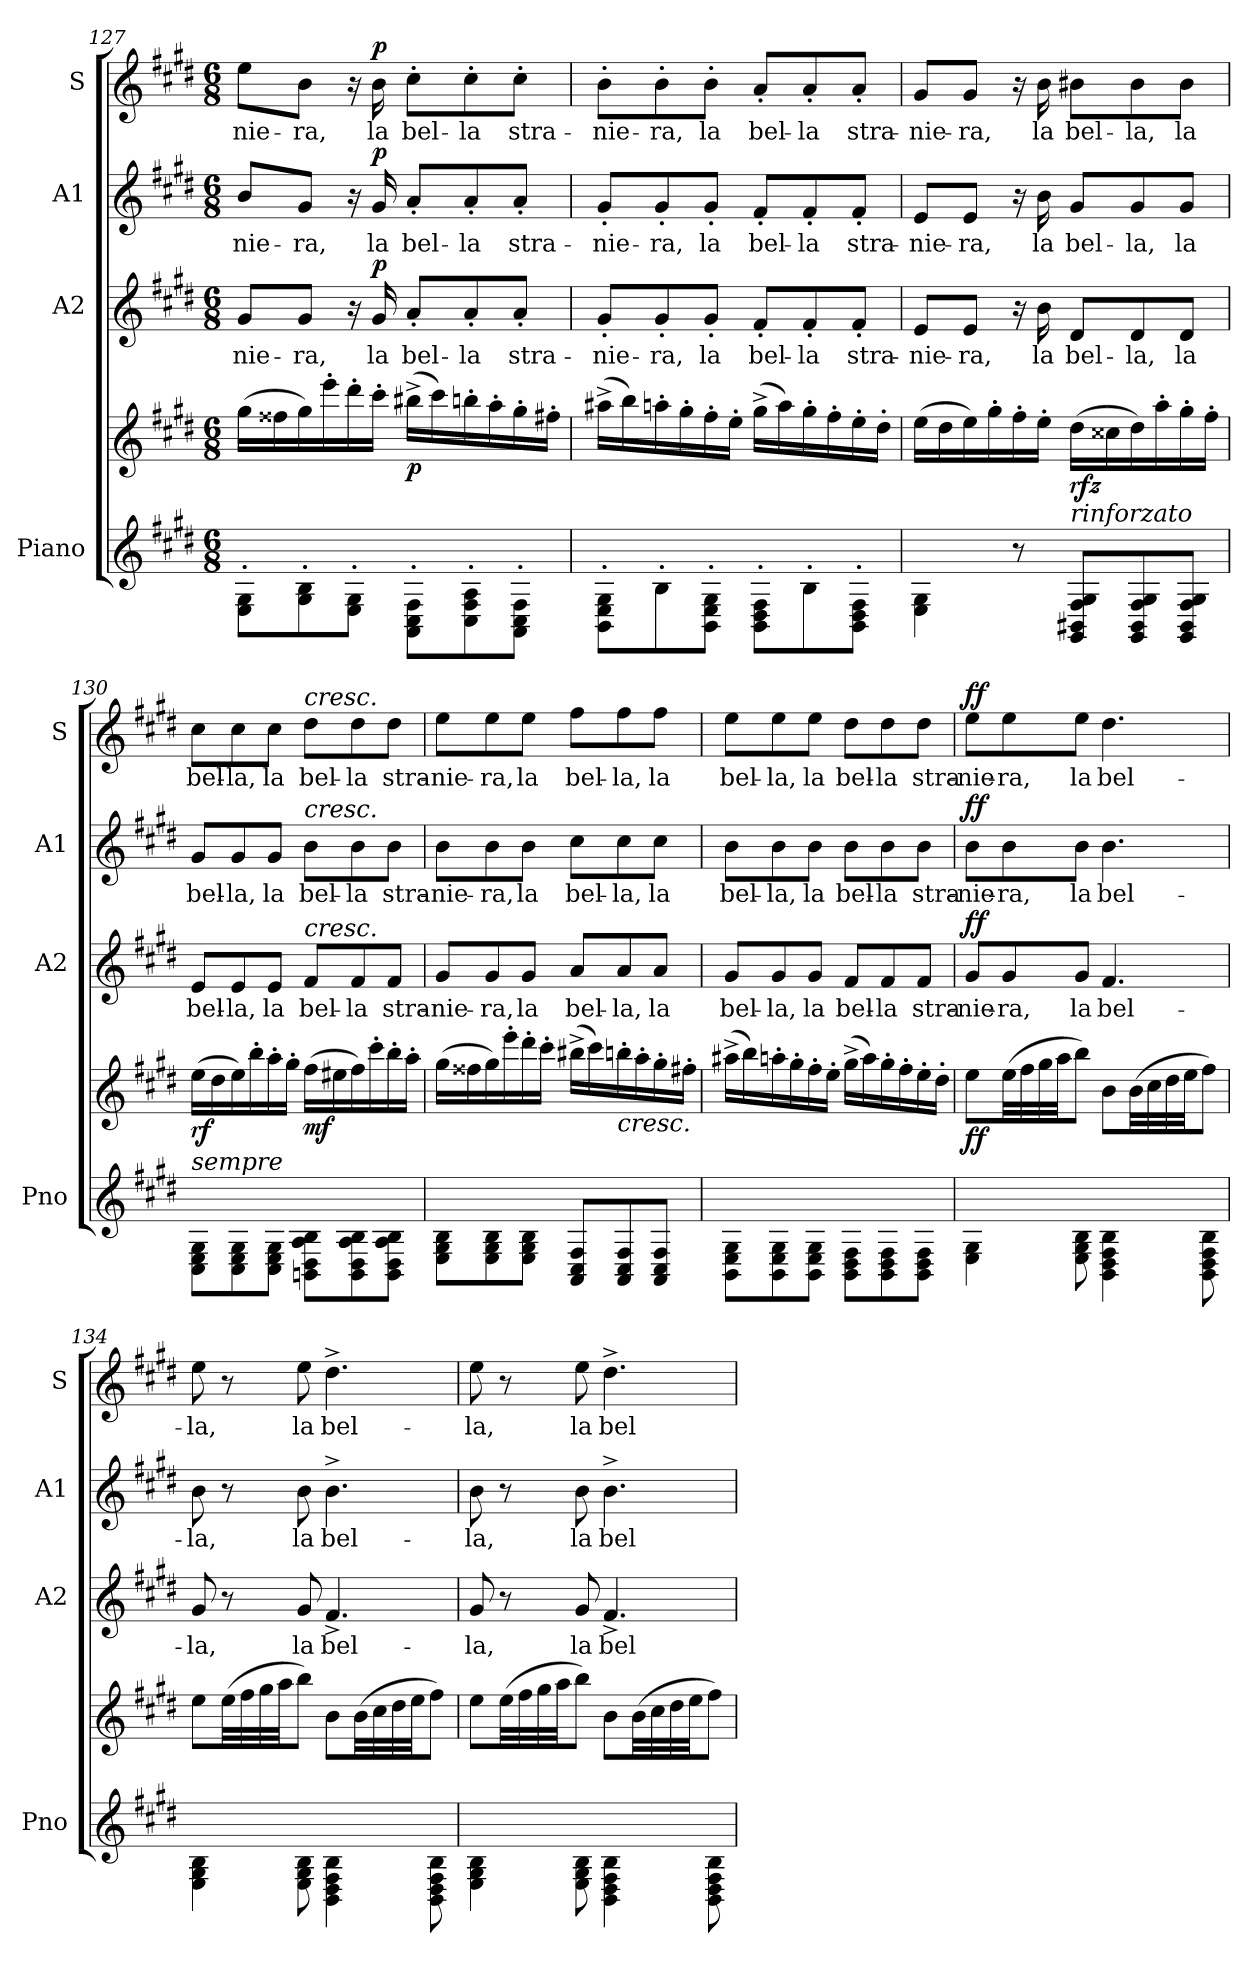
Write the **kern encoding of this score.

**kern	**kern	**dynam	**kern	**text	**dynam	**kern	**text	**dynam	**kern	**text	**dynam
*part4	*part4	*part4	*part3	*part3	*part3	*part2	*part2	*part2	*part1	*part1	*part1
*staff5	*staff4	*staff4/5	*staff3	*staff3	*staff3	*staff2	*staff2	*staff2	*staff1	*staff1	*staff1
*I"Piano	*	*	*I"A2	*	*	*I"A1	*	*	*I"S	*	*
*I'Pno	*	*	*I'A2	*	*	*I'A1	*	*	*I'S	*	*
*clefG2	*clefG2	*	*clefG2	*	*	*clefG2	*	*	*clefG2	*	*
*k[f#c#g#d#]	*k[f#c#g#d#]	*	*k[f#c#g#d#]	*	*	*k[f#c#g#d#]	*	*	*k[f#c#g#d#]	*	*
*M6/8	*M6/8	*	*M6/8	*	*	*M6/8	*	*	*M6/8	*	*
=127	=127	=127	=127	=127	=127	=127	=127	=127	=127	=127	=127
!	!	!	!	!LO:LY:b	!	!	!LO:LY:b	!	!	!LO:LY:b	!
8E\' 8G#\'L	(>16gg#\LL	.	8g#/L	-nie-	.	8b/L	-nie-	.	8ee\L	-nie-	.
.	16ff##X\	.	.	.	.	.	.	.	.	.	.
!	!	!	!	!LO:LY:b	!	!	!LO:LY:b	!	!	!LO:LY:b	!
8G#\' 8B\'	16gg#\)	.	8g#/J	-ra,	.	8g#/J	-ra,	.	8b\J	-ra,	.
.	16eee'\	.	.	.	.	.	.	.	.	.	.
8E\' 8G#\'J	16ddd#'\	.	16r	.	.	16r	.	.	16r	.	.
!	!	!	!	!LO:LY:b	!LO:DY:a	!	!LO:LY:b	!LO:DY:a	!	!LO:LY:b	!LO:DY:a
.	16ccc#'\JJ	.	16g#/	la	p	16g#/	la	p	16b\	la	p
!	!	!LO:DY:b	!	!LO:LY:b	!	!	!LO:LY:b	!	!	!LO:LY:b	!
8AA\' 8C#\' 8F#\'L	(>16bb#X^\LL	p	8a'/L	bel-	.	8a'/L	bel-	.	8cc#'\L	bel-	.
.	16ccc#\)	.	.	.	.	.	.	.	.	.	.
!	!	!	!	!LO:LY:b	!	!	!LO:LY:b	!	!	!LO:LY:b	!
8C#\' 8F#\' 8A\'	16bbn'\	.	8a'/	-la	.	8a'/	-la	.	8cc#'\	-la	.
.	16aa'\	.	.	.	.	.	.	.	.	.	.
!	!	!	!	!LO:LY:b	!	!	!LO:LY:b	!	!	!LO:LY:b	!
8AA\' 8C#\' 8F#\'J	16gg#'\	.	8a'/J	stra-	.	8a'/J	stra-	.	8cc#'\J	stra-	.
.	16ff#X'\JJ	.	.	.	.	.	.	.	.	.	.
!!LO:PB:g=z
=128	=128	=128	=128	=128	=128	=128	=128	=128	=128	=128	=128
!	!	!	!	!LO:LY:b	!	!	!LO:LY:b	!	!	!LO:LY:b	!
8BB\' 8E\' 8G#\'L	(>16aa#X^\LL	.	8g#'/L	-nie-	.	8g#'/L	-nie-	.	8b'\L	-nie-	.
.	16bb\)	.	.	.	.	.	.	.	.	.	.
!	!	!	!	!LO:LY:b	!	!	!LO:LY:b	!	!	!LO:LY:b	!
8B'\	16aan'\	.	8g#'/	-ra,	.	8g#'/	-ra,	.	8b'\	-ra,	.
.	16gg#'\	.	.	.	.	.	.	.	.	.	.
!	!	!	!	!LO:LY:b	!	!	!LO:LY:b	!	!	!LO:LY:b	!
8BB\' 8E\' 8G#\'J	16ff#'\	.	8g#'/J	la	.	8g#'/J	la	.	8b'\J	la	.
.	16ee'\JJ	.	.	.	.	.	.	.	.	.	.
!	!	!	!	!LO:LY:b	!	!	!LO:LY:b	!	!	!LO:LY:b	!
8BB\' 8D#\' 8F#\'L	(>16gg#^\LL	.	8f#'/L	bel-	.	8f#'/L	bel-	.	8a'/L	bel-	.
.	16aa\)	.	.	.	.	.	.	.	.	.	.
!	!	!	!	!LO:LY:b	!	!	!LO:LY:b	!	!	!LO:LY:b	!
8B'\	16gg#'\	.	8f#'/	-la	.	8f#'/	-la	.	8a'/	-la	.
.	16ff#'\	.	.	.	.	.	.	.	.	.	.
!	!	!	!	!LO:LY:b	!	!	!LO:LY:b	!	!	!LO:LY:b	!
8BB\' 8D#\' 8F#\'J	16ee'\	.	8f#'/J	stra-	.	8f#'/J	stra-	.	8a'/J	stra-	.
.	16dd#'\JJ	.	.	.	.	.	.	.	.	.	.
=129	=129	=129	=129	=129	=129	=129	=129	=129	=129	=129	=129
!	!	!	!	!LO:LY:b	!	!	!LO:LY:b	!	!	!LO:LY:b	!
4E\ 4G#\	(>16ee\LL	.	8e/L	-nie-	.	8e/L	-nie-	.	8g#/L	-nie-	.
.	16dd#\	.	.	.	.	.	.	.	.	.	.
!	!	!	!	!LO:LY:b	!	!	!LO:LY:b	!	!	!LO:LY:b	!
.	16ee\)	.	8e/J	-ra,	.	8e/J	-ra,	.	8g#/J	-ra,	.
.	16gg#'\	.	.	.	.	.	.	.	.	.	.
8r	16ff#'\	.	16r	.	.	16r	.	.	16r	.	.
!	!	!	!	!LO:LY:b	!	!	!LO:LY:b	!	!	!LO:LY:b	!
.	16ee'\JJ	.	16b\	la	.	16b\	la	.	16b\	la	.
!LO:TX:a:i:t=rinforzato	!	!	!	!	!	!	!	!	!	!	!
!	!	!LO:DY:b	!	!LO:LY:b	!	!	!LO:LY:b	!	!	!LO:LY:b	!
8GG#/ 8BB#X/ 8F#/ 8G#/L	(>16dd#\LL	rfz	8d#/L	bel-	.	8g#/L	bel-	.	8b#X\L	bel-	.
.	16cc##X\	.	.	.	.	.	.	.	.	.	.
!	!	!	!	!LO:LY:b	!	!	!LO:LY:b	!	!	!LO:LY:b	!
8GG#/ 8BB#/ 8F#/ 8G#/	16dd#\)	.	8d#/	-la,	.	8g#/	-la,	.	8b#\	-la,	.
.	16aa'\	.	.	.	.	.	.	.	.	.	.
!	!	!	!	!LO:LY:b	!	!	!LO:LY:b	!	!	!LO:LY:b	!
8GG#/ 8BB#/ 8F#/ 8G#/J	16gg#'\	.	8d#/J	la	.	8g#/J	la	.	8b#\J	la	.
.	16ff#'\JJ	.	.	.	.	.	.	.	.	.	.
=130	=130	=130	=130	=130	=130	=130	=130	=130	=130	=130	=130
!LO:TX:a:i:t=sempre	!	!	!	!	!	!	!	!	!	!	!
!	!	!LO:DY:b	!	!LO:LY:b	!	!	!LO:LY:b	!	!	!LO:LY:b	!
8C#\ 8E\ 8G#\L	(>16ee\LL	rf	8e/L	bel-	.	8g#/L	bel-	.	8cc#\L	bel-	.
.	16dd#\	.	.	.	.	.	.	.	.	.	.
!	!	!	!	!LO:LY:b	!	!	!LO:LY:b	!	!	!LO:LY:b	!
8C#\ 8E\ 8G#\	16ee\)	.	8e/	-la,	.	8g#/	-la,	.	8cc#\	-la,	.
.	16bb'\	.	.	.	.	.	.	.	.	.	.
!	!	!	!	!LO:LY:b	!	!	!LO:LY:b	!	!	!LO:LY:b	!
8C#\ 8E\ 8G#\J	16aa'\	.	8e/J	la	.	8g#/J	la	.	8cc#\J	la	.
.	16gg#'\JJ	.	.	.	.	.	.	.	.	.	.
!	!	!	!	!	!	!	!	!	!LO:TX:a:i:t=cresc.	!	!
!	!	!	!	!	!	!LO:TX:a:i:t=cresc.	!	!	!	!	!
!	!	!	!LO:TX:a:i:t=cresc.	!	!	!	!	!	!	!	!
!	!	!LO:DY:b	!	!LO:LY:b	!	!	!LO:LY:b	!	!	!LO:LY:b	!
8BBn\ 8D#\ 8A\ 8B\L	(>16ff#\LL	mf	8f#/L	bel-	.	8b\L	bel-	.	8dd#\L	bel-	.
.	16ee#X\	.	.	.	.	.	.	.	.	.	.
!	!	!	!	!LO:LY:b	!	!	!LO:LY:b	!	!	!LO:LY:b	!
8BB\ 8D#\ 8A\ 8B\	16ff#\)	.	8f#/	-la	.	8b\	-la	.	8dd#\	-la	.
.	16ccc#'\	.	.	.	.	.	.	.	.	.	.
!	!	!	!	!LO:LY:b	!	!	!LO:LY:b	!	!	!LO:LY:b	!
8BB\ 8D#\ 8A\ 8B\J	16bb'\	.	8f#/J	stra-	.	8b\J	stra-	.	8dd#\J	stra-	.
.	16aa'\JJ	.	.	.	.	.	.	.	.	.	.
!!LO:LB:g=z
=131	=131	=131	=131	=131	=131	=131	=131	=131	=131	=131	=131
!	!	!	!	!LO:LY:b	!	!	!LO:LY:b	!	!	!LO:LY:b	!
8E\ 8G#\ 8B\L	(>16gg#\LL	.	8g#/L	-nie-	.	8b\L	-nie-	.	8ee\L	-nie-	.
.	16ff##X\	.	.	.	.	.	.	.	.	.	.
!	!	!	!	!LO:LY:b	!	!	!LO:LY:b	!	!	!LO:LY:b	!
8E\ 8G#\ 8B\	16gg#\)	.	8g#/	-ra,	.	8b\	-ra,	.	8ee\	-ra,	.
.	16eee'\	.	.	.	.	.	.	.	.	.	.
!	!	!	!	!LO:LY:b	!	!	!LO:LY:b	!	!	!LO:LY:b	!
8E\ 8G#\ 8B\J	16ddd#'\	.	8g#/J	la	.	8b\J	la	.	8ee\J	la	.
.	16ccc#'\JJ	.	.	.	.	.	.	.	.	.	.
!	!	!	!	!LO:LY:b	!	!	!LO:LY:b	!	!	!LO:LY:b	!
8AA/ 8C#/ 8F#/L	(>16bb#X^\LL	.	8a/L	bel-	.	8cc#\L	bel-	.	8ff#\L	bel-	.
.	16ccc#\)	.	.	.	.	.	.	.	.	.	.
!	!LO:TX:b:i:t=cresc.	!	!	!	!	!	!	!	!	!	!
!	!	!	!	!LO:LY:b	!	!	!LO:LY:b	!	!	!LO:LY:b	!
8AA/ 8C#/ 8F#/	16bbn'\	.	8a/	-la,	.	8cc#\	-la,	.	8ff#\	-la,	.
.	16aa'\	.	.	.	.	.	.	.	.	.	.
!	!	!	!	!LO:LY:b	!	!	!LO:LY:b	!	!	!LO:LY:b	!
8AA/ 8C#/ 8F#/J	16gg#'\	.	8a/J	la	.	8cc#\J	la	.	8ff#\J	la	.
.	16ff#X'\JJ	.	.	.	.	.	.	.	.	.	.
=132	=132	=132	=132	=132	=132	=132	=132	=132	=132	=132	=132
!	!	!	!	!LO:LY:b	!	!	!LO:LY:b	!	!	!LO:LY:b	!
8BB\ 8E\ 8G#\L	(>16aa#X^\LL	.	8g#/L	bel-	.	8b\L	bel-	.	8ee\L	bel-	.
.	16bb\)	.	.	.	.	.	.	.	.	.	.
!	!	!	!	!LO:LY:b	!	!	!LO:LY:b	!	!	!LO:LY:b	!
8BB\ 8E\ 8G#\	16aan'\	.	8g#/	-la,	.	8b\	-la,	.	8ee\	-la,	.
.	16gg#'\	.	.	.	.	.	.	.	.	.	.
!	!	!	!	!LO:LY:b	!	!	!LO:LY:b	!	!	!LO:LY:b	!
8BB\ 8E\ 8G#\J	16ff#'\	.	8g#/J	la	.	8b\J	la	.	8ee\J	la	.
.	16ee'\JJ	.	.	.	.	.	.	.	.	.	.
!	!	!	!	!LO:LY:b	!	!	!LO:LY:b	!	!	!LO:LY:b	!
8BB\ 8D#\ 8F#\L	(>16gg#^\LL	.	8f#/L	bel-	.	8b\L	bel-	.	8dd#\L	bel-	.
.	16aa\)	.	.	.	.	.	.	.	.	.	.
!	!	!	!	!LO:LY:b	!	!	!LO:LY:b	!	!	!LO:LY:b	!
8BB\ 8D#\ 8F#\	16gg#'\	.	8f#/	-la	.	8b\	-la	.	8dd#\	-la	.
.	16ff#'\	.	.	.	.	.	.	.	.	.	.
!	!	!	!	!LO:LY:b	!	!	!LO:LY:b	!	!	!LO:LY:b	!
8BB\ 8D#\ 8F#\J	16ee'\	.	8f#/J	stra-	.	8b\J	stra-	.	8dd#\J	stra-	.
.	16dd#'\JJ	.	.	.	.	.	.	.	.	.	.
=133	=133	=133	=133	=133	=133	=133	=133	=133	=133	=133	=133
!	!	!LO:DY:b	!	!LO:LY:b	!LO:DY:a	!	!LO:LY:b	!LO:DY:a	!	!LO:LY:b	!LO:DY:a
4E\ 4G#\	8ee\L	ff	8g#/L	-nie-	ff	8b\L	-nie-	ff	8ee\L	-nie-	ff
!	!	!	!	!LO:LY:b	!	!	!LO:LY:b	!	!	!LO:LY:b	!
.	(>32ee\LL	.	8g#/	-ra,	.	8b\	-ra,	.	8ee\	-ra,	.
.	32ff#\	.	.	.	.	.	.	.	.	.	.
.	32gg#\	.	.	.	.	.	.	.	.	.	.
.	32aa\JJ	.	.	.	.	.	.	.	.	.	.
!	!	!	!	!LO:LY:b	!	!	!LO:LY:b	!	!	!LO:LY:b	!
8E\ 8G#\ 8B\	8bb\J)	.	8g#/J	la	.	8b\J	la	.	8ee\J	la	.
!	!	!	!	!LO:LY:b	!	!	!LO:LY:b	!	!	!LO:LY:b	!
4BB\ 4D#\ 4F#\ 4B\	8b\L	.	4.f#/	bel-	.	4.b\	bel-	.	4.dd#\	bel-	.
.	(>32b\LL	.	.	.	.	.	.	.	.	.	.
.	32cc#\	.	.	.	.	.	.	.	.	.	.
.	32dd#\	.	.	.	.	.	.	.	.	.	.
.	32ee\JJ	.	.	.	.	.	.	.	.	.	.
8BB\ 8D#\ 8F#\ 8B\	8ff#\J)	.	.	.	.	.	.	.	.	.	.
!!LO:PB:g=z
=134	=134	=134	=134	=134	=134	=134	=134	=134	=134	=134	=134
!	!	!	!	!LO:LY:b	!	!	!LO:LY:b	!	!	!LO:LY:b	!
4E\ 4G#\ 4B\	8ee\L	.	8g#/	-la,	.	8b\	-la,	.	8ee\	-la,	.
.	(>32ee\LL	.	8r	.	.	8r	.	.	8r	.	.
.	32ff#\	.	.	.	.	.	.	.	.	.	.
.	32gg#\	.	.	.	.	.	.	.	.	.	.
.	32aa\JJ	.	.	.	.	.	.	.	.	.	.
!	!	!	!	!LO:LY:b	!	!	!LO:LY:b	!	!	!LO:LY:b	!
8E\ 8G#\ 8B\	8bb\J)	.	8g#/	la	.	8b\	la	.	8ee\	la	.
!	!	!	!	!LO:LY:b	!	!	!LO:LY:b	!	!	!LO:LY:b	!
4BB\ 4D#\ 4F#\ 4B\	8b\L	.	4.f#^/	bel-	.	4.b^\	bel-	.	4.dd#^\	bel-	.
.	(>32b\LL	.	.	.	.	.	.	.	.	.	.
.	32cc#\	.	.	.	.	.	.	.	.	.	.
.	32dd#\	.	.	.	.	.	.	.	.	.	.
.	32ee\JJ	.	.	.	.	.	.	.	.	.	.
8BB\ 8D#\ 8F#\ 8B\	8ff#\J)	.	.	.	.	.	.	.	.	.	.
=135	=135	=135	=135	=135	=135	=135	=135	=135	=135	=135	=135
!	!	!	!	!LO:LY:b	!	!	!LO:LY:b	!	!	!LO:LY:b	!
4E\ 4G#\ 4B\	8ee\L	.	8g#/	-la,	.	8b\	-la,	.	8ee\	-la,	.
.	(>32ee\LL	.	8r	.	.	8r	.	.	8r	.	.
.	32ff#\	.	.	.	.	.	.	.	.	.	.
.	32gg#\	.	.	.	.	.	.	.	.	.	.
.	32aa\JJ	.	.	.	.	.	.	.	.	.	.
!	!	!	!	!LO:LY:b	!	!	!LO:LY:b	!	!	!LO:LY:b	!
8E\ 8G#\ 8B\	8bb\J)	.	8g#/	la	.	8b\	la	.	8ee\	la	.
!	!	!	!	!LO:LY:b	!	!	!LO:LY:b	!	!	!LO:LY:b	!
4BB\ 4D#\ 4F#\ 4B\	8b\L	.	4.f#^/	bel-	.	4.b^\	bel-	.	4.dd#^\	bel-	.
.	(>32b\LL	.	.	.	.	.	.	.	.	.	.
.	32cc#\	.	.	.	.	.	.	.	.	.	.
.	32dd#\	.	.	.	.	.	.	.	.	.	.
.	32ee\JJ	.	.	.	.	.	.	.	.	.	.
8BB\ 8D#\ 8F#\ 8B\	8ff#\J)	.	.	.	.	.	.	.	.	.	.
=	=	=	=	=	=	=	=	=	=	=	=
*-	*-	*-	*-	*-	*-	*-	*-	*-	*-	*-	*-
